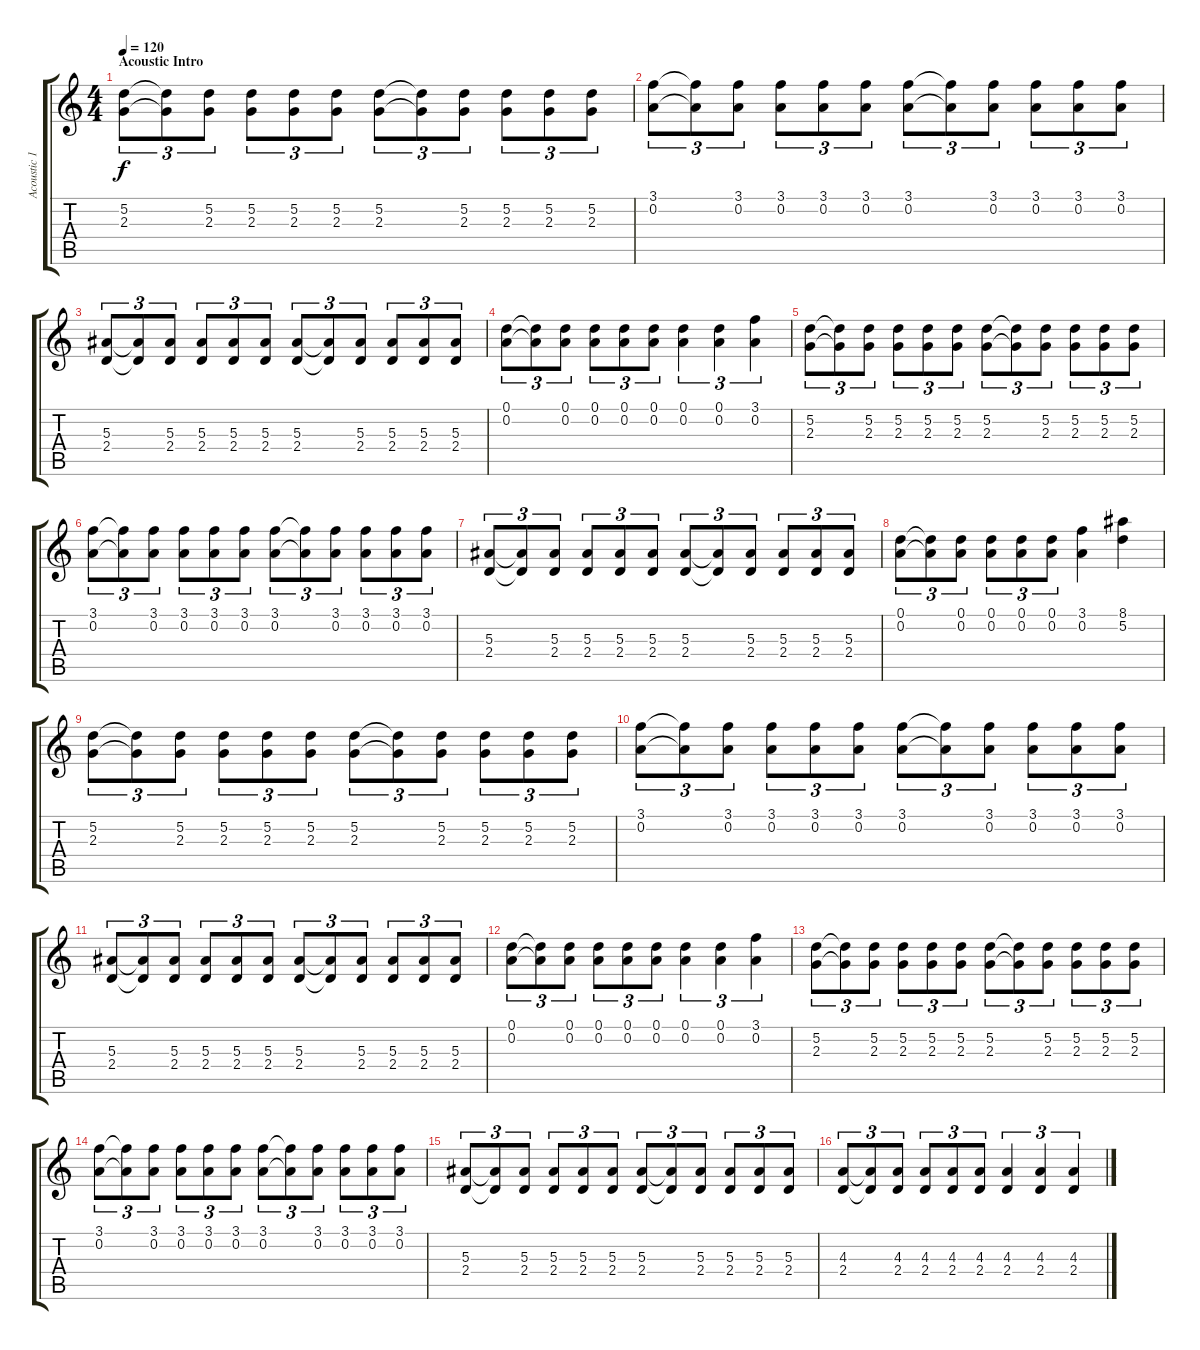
\track ("Acoustic 1" "Acoustic 1") {instrument acousticguitarsteel}
\staff {score tabs}
\tuning (D4 A3 F3 C3 G2 D2) {hide}
\ts (4 4)
\section ("" "Acoustic Intro")
\tempo 120
\clef g2
\ks c
(5.2 2.3).8{tu (3 2) dy f instrument acousticguitarsteel} (5.2{t} 2.3{t}).8{tu (3 2)} (5.2 2.3).8{tu (3 2)} (5.2 2.3).8{tu (3 2)} (5.2 2.3).8{tu (3 2)} (5.2 2.3).8{tu (3 2)} (5.2 2.3).8{tu (3 2)} (5.2{t} 2.3{t}).8{tu (3 2)} (5.2 2.3).8{tu (3 2)} (5.2 2.3).8{tu (3 2)} (5.2 2.3).8{tu (3 2)} (5.2 2.3).8{tu (3 2)} |
(3.1 0.2).8{tu (3 2)} (3.1{t} 0.2{t}).8{tu (3 2)} (3.1 0.2).8{tu (3 2)} (3.1 0.2).8{tu (3 2)} (3.1 0.2).8{tu (3 2)} (3.1 0.2).8{tu (3 2)} (3.1 0.2).8{tu (3 2)} (3.1{t} 0.2{t}).8{tu (3 2)} (3.1 0.2).8{tu (3 2)} (3.1 0.2).8{tu (3 2)} (3.1 0.2).8{tu (3 2)} (3.1 0.2).8{tu (3 2)} |
(5.3 2.4).8{tu (3 2)} (5.3{t} 2.4{t}).8{tu (3 2)} (5.3 2.4).8{tu (3 2)} (5.3 2.4).8{tu (3 2)} (5.3 2.4).8{tu (3 2)} (5.3 2.4).8{tu (3 2)} (5.3 2.4).8{tu (3 2)} (5.3{t} 2.4{t}).8{tu (3 2)} (5.3 2.4).8{tu (3 2)} (5.3 2.4).8{tu (3 2)} (5.3 2.4).8{tu (3 2)} (5.3 2.4).8{tu (3 2)} |
(0.1 0.2).8{tu (3 2)} (0.1{t} 0.2{t}).8{tu (3 2)} (0.1 0.2).8{tu (3 2)} (0.1 0.2).8{tu (3 2)} (0.1 0.2).8{tu (3 2)} (0.1 0.2).8{tu (3 2)} (0.1 0.2).4{tu (3 2)} (0.1 0.2).4{tu (3 2)} (3.1 0.2).4{tu (3 2)} |
(5.2 2.3).8{tu (3 2)} (5.2{t} 2.3{t}).8{tu (3 2)} (5.2 2.3).8{tu (3 2)} (5.2 2.3).8{tu (3 2)} (5.2 2.3).8{tu (3 2)} (5.2 2.3).8{tu (3 2)} (5.2 2.3).8{tu (3 2)} (5.2{t} 2.3{t}).8{tu (3 2)} (5.2 2.3).8{tu (3 2)} (5.2 2.3).8{tu (3 2)} (5.2 2.3).8{tu (3 2)} (5.2 2.3).8{tu (3 2)} |
(3.1 0.2).8{tu (3 2)} (3.1{t} 0.2{t}).8{tu (3 2)} (3.1 0.2).8{tu (3 2)} (3.1 0.2).8{tu (3 2)} (3.1 0.2).8{tu (3 2)} (3.1 0.2).8{tu (3 2)} (3.1 0.2).8{tu (3 2)} (3.1{t} 0.2{t}).8{tu (3 2)} (3.1 0.2).8{tu (3 2)} (3.1 0.2).8{tu (3 2)} (3.1 0.2).8{tu (3 2)} (3.1 0.2).8{tu (3 2)} |
(5.3 2.4).8{tu (3 2)} (5.3{t} 2.4{t}).8{tu (3 2)} (5.3 2.4).8{tu (3 2)} (5.3 2.4).8{tu (3 2)} (5.3 2.4).8{tu (3 2)} (5.3 2.4).8{tu (3 2)} (5.3 2.4).8{tu (3 2)} (5.3{t} 2.4{t}).8{tu (3 2)} (5.3 2.4).8{tu (3 2)} (5.3 2.4).8{tu (3 2)} (5.3 2.4).8{tu (3 2)} (5.3 2.4).8{tu (3 2)} |
(0.1 0.2).8{tu (3 2)} (0.1{t} 0.2{t}).8{tu (3 2)} (0.1 0.2).8{tu (3 2)} (0.1 0.2).8{tu (3 2)} (0.1 0.2).8{tu (3 2)} (0.1 0.2).8{tu (3 2)} (3.1 0.2).4 (8.1 5.2).4 |
(5.2 2.3).8{tu (3 2)} (5.2{t} 2.3{t}).8{tu (3 2)} (5.2 2.3).8{tu (3 2)} (5.2 2.3).8{tu (3 2)} (5.2 2.3).8{tu (3 2)} (5.2 2.3).8{tu (3 2)} (5.2 2.3).8{tu (3 2)} (5.2{t} 2.3{t}).8{tu (3 2)} (5.2 2.3).8{tu (3 2)} (5.2 2.3).8{tu (3 2)} (5.2 2.3).8{tu (3 2)} (5.2 2.3).8{tu (3 2)} |
(3.1 0.2).8{tu (3 2)} (3.1{t} 0.2{t}).8{tu (3 2)} (3.1 0.2).8{tu (3 2)} (3.1 0.2).8{tu (3 2)} (3.1 0.2).8{tu (3 2)} (3.1 0.2).8{tu (3 2)} (3.1 0.2).8{tu (3 2)} (3.1{t} 0.2{t}).8{tu (3 2)} (3.1 0.2).8{tu (3 2)} (3.1 0.2).8{tu (3 2)} (3.1 0.2).8{tu (3 2)} (3.1 0.2).8{tu (3 2)} |
(5.3 2.4).8{tu (3 2)} (5.3{t} 2.4{t}).8{tu (3 2)} (5.3 2.4).8{tu (3 2)} (5.3 2.4).8{tu (3 2)} (5.3 2.4).8{tu (3 2)} (5.3 2.4).8{tu (3 2)} (5.3 2.4).8{tu (3 2)} (5.3{t} 2.4{t}).8{tu (3 2)} (5.3 2.4).8{tu (3 2)} (5.3 2.4).8{tu (3 2)} (5.3 2.4).8{tu (3 2)} (5.3 2.4).8{tu (3 2)} |
(0.1 0.2).8{tu (3 2)} (0.1{t} 0.2{t}).8{tu (3 2)} (0.1 0.2).8{tu (3 2)} (0.1 0.2).8{tu (3 2)} (0.1 0.2).8{tu (3 2)} (0.1 0.2).8{tu (3 2)} (0.1 0.2).4{tu (3 2)} (0.1 0.2).4{tu (3 2)} (3.1 0.2).4{tu (3 2)} |
(5.2 2.3).8{tu (3 2)} (5.2{t} 2.3{t}).8{tu (3 2)} (5.2 2.3).8{tu (3 2)} (5.2 2.3).8{tu (3 2)} (5.2 2.3).8{tu (3 2)} (5.2 2.3).8{tu (3 2)} (5.2 2.3).8{tu (3 2)} (5.2{t} 2.3{t}).8{tu (3 2)} (5.2 2.3).8{tu (3 2)} (5.2 2.3).8{tu (3 2)} (5.2 2.3).8{tu (3 2)} (5.2 2.3).8{tu (3 2)} |
(3.1 0.2).8{tu (3 2)} (3.1{t} 0.2{t}).8{tu (3 2)} (3.1 0.2).8{tu (3 2)} (3.1 0.2).8{tu (3 2)} (3.1 0.2).8{tu (3 2)} (3.1 0.2).8{tu (3 2)} (3.1 0.2).8{tu (3 2)} (3.1{t} 0.2{t}).8{tu (3 2)} (3.1 0.2).8{tu (3 2)} (3.1 0.2).8{tu (3 2)} (3.1 0.2).8{tu (3 2)} (3.1 0.2).8{tu (3 2)} |
(5.3 2.4).8{tu (3 2)} (5.3{t} 2.4{t}).8{tu (3 2)} (5.3 2.4).8{tu (3 2)} (5.3 2.4).8{tu (3 2)} (5.3 2.4).8{tu (3 2)} (5.3 2.4).8{tu (3 2)} (5.3 2.4).8{tu (3 2)} (5.3{t} 2.4{t}).8{tu (3 2)} (5.3 2.4).8{tu (3 2)} (5.3 2.4).8{tu (3 2)} (5.3 2.4).8{tu (3 2)} (5.3 2.4).8{tu (3 2)} |
(4.3 2.4).8{tu (3 2)} (4.3{t} 2.4{t}).8{tu (3 2)} (4.3 2.4).8{tu (3 2)} (4.3 2.4).8{tu (3 2)} (4.3 2.4).8{tu (3 2)} (4.3 2.4).8{tu (3 2)} (4.3 2.4).4{tu (3 2)} (4.3 2.4).4{tu (3 2)} (4.3 2.4).4{tu (3 2)}
